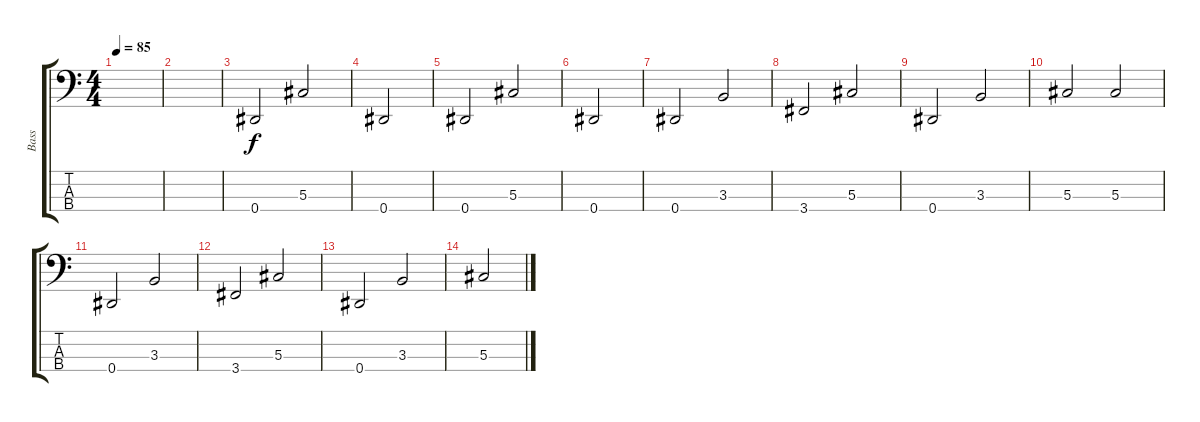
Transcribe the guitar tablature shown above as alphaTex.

\track ("Bass" "Bass") {instrument electricbassfinger}
\staff {score tabs}
\tuning (Gb2 Db2 Ab1 Eb1) {hide}
\ts (4 4)
\tempo 85
\clef f4
\ks c
|
|
0.4.2 5.3.2 |
0.4.2 |
0.4.2 5.3.2 |
0.4.2 |
0.4.2 3.3.2 |
3.4.2 5.3.2 |
0.4.2 3.3.2 |
5.3.2 5.3.2 |
0.4.2 3.3.2 |
3.4.2 5.3.2 |
0.4.2 3.3.2 |
5.3.2
